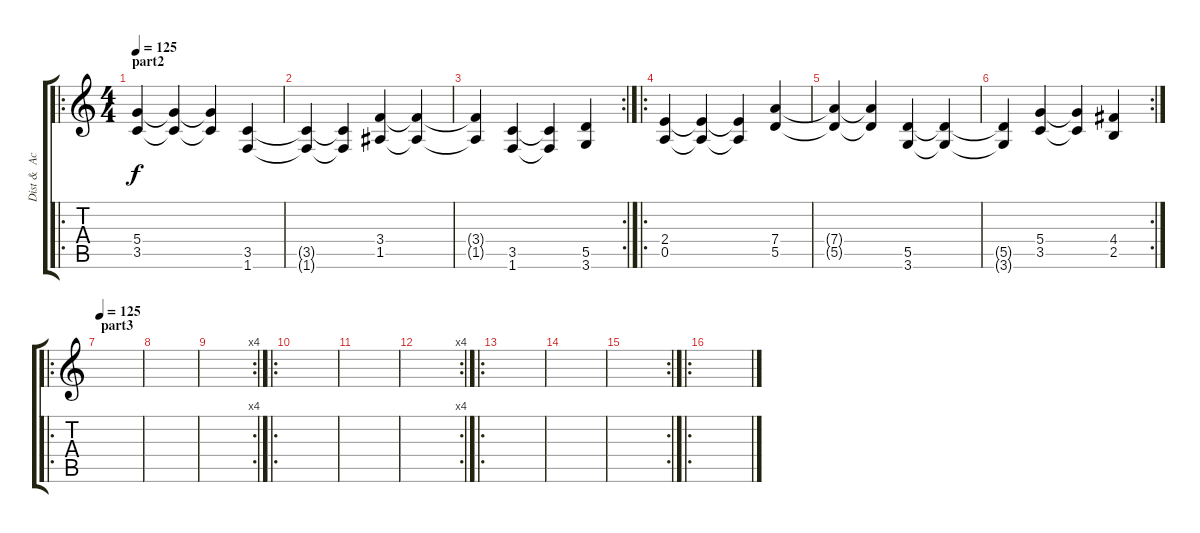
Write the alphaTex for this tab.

\track ("Dist &  Acoustic Guitar" "Dist &  Ac") {instrument distortionguitar}
\staff {score tabs}
\tuning (E4 B3 G3 D3 A2 E2) {hide}
\ro
\ts (4 4)
\section ("" "part2")
\tempo 125
\clef g2
\ks c
(5.4 3.5).4{dy f} (5.4{t} 3.5{t}).4 (5.4{t} 3.5{t}).4 (3.5 1.6).4 |
(3.5{t} 1.6{t}).4 (3.5{t} 1.6{t}).4 (3.4 1.5).4 (3.4{t} 1.5{t}).4 |
\rc 2
(3.4{t} 1.5{t}).4 (3.5 1.6).4 (3.5{t} 1.6{t}).4 (5.5 3.6).4 |
\ro
(2.4 0.5).4 (2.4{t} 0.5{t}).4 (2.4{t} 0.5{t}).4 (7.4 5.5).4 |
(7.4{t} 5.5{t}).4 (7.4{t} 5.5{t}).4 (5.5 3.6).4 (5.5{t} 3.6{t}).4 |
\rc 2
(5.5{t} 3.6{t}).4 (5.4 3.5).4 (5.4{t} 3.5{t}).4 (4.4 2.5).4 |
\ro
\section ("" "part3")
\tempo 125
|
|
\rc 4
|
\ro
|
|
\rc 4
|
\ro
|
|
\rc 2
|
\ro
